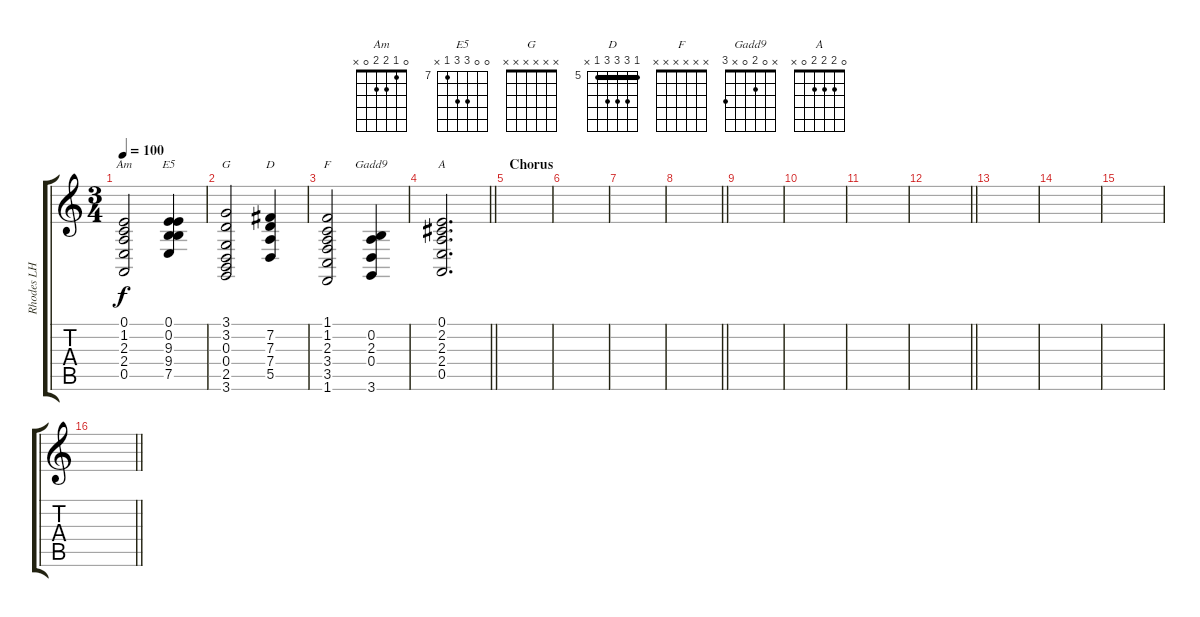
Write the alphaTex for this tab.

\track ("Rhodes LH" "Rhodes LH") {instrument electricpiano1}
\staff {score tabs}
\tuning (E4 B3 G3 D3 A2 E2) {hide}
\chord ("Am" 0 1 2 2 0 x)
\chord ("E5" 0 0 9 9 7 x) {firstfret 7}
\chord ("G" x x x x x x)
\chord ("D" 5 7 7 7 5 x) {firstfret 5 barre 5}
\chord ("F" x x x x x x)
\chord ("Gadd9" x 0 2 0 x 3)
\chord ("A" 0 2 2 2 0 x)
\ts (3 4)
\tempo 100
\clef g2
\ks c
(0.1 1.2 2.3 2.4 0.5).2{ch "Am" dy f} (0.1 0.2 9.3 9.4 7.5).4{ch "E5"} |
(3.1 3.2 0.3 0.4 2.5 3.6).2{ch "G"} (7.2 7.3 7.4 5.5).4{ch "D"} |
(1.1 1.2 2.3 3.4 3.5 1.6).2{ch "F"} (0.2 2.3 0.4 3.6).4{ch "Gadd9"} |
\barLineRight lightlight
(0.1 2.2 2.3 2.4 0.5).2{d ch "A"} |
\section ("" "Chorus")
|
|
|
\barLineRight lightlight
|
|
|
|
\barLineRight lightlight
|
|
|
|
\barLineRight lightlight
